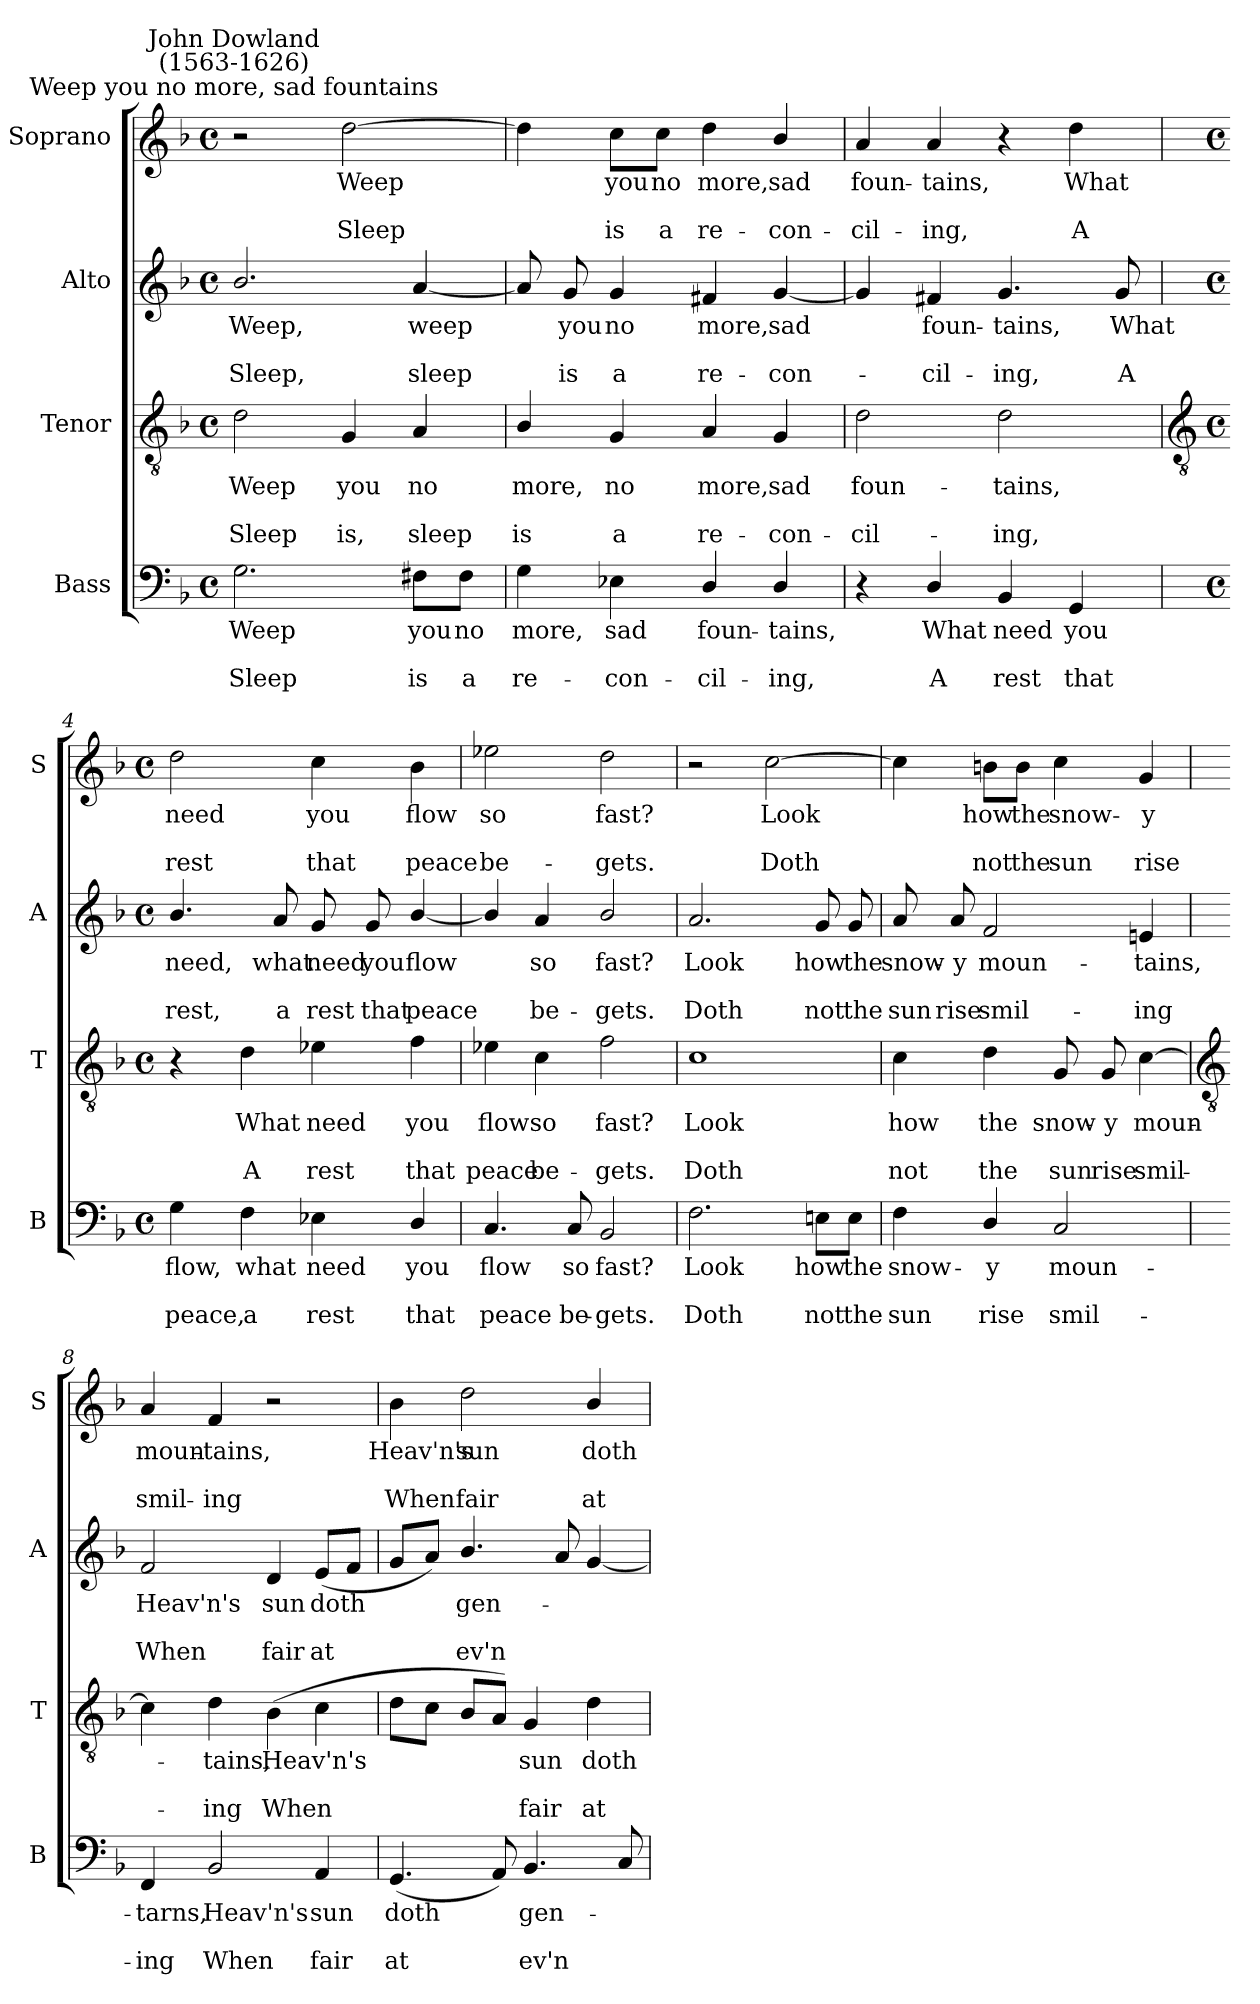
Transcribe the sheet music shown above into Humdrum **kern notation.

**kern	**text	**text	**text	**kern	**text	**text	**text	**kern	**text	**text	**text	**kern	**text	**text	**text
*part4	*part4	*part4	*part4	*part3	*part3	*part3	*part3	*part2	*part2	*part2	*part2	*part1	*part1	*part1	*part1
*staff4	*staff4	*staff4	*staff4	*staff3	*staff3	*staff3	*staff3	*staff2	*staff2	*staff2	*staff2	*staff1	*staff1	*staff1	*staff1
*I"Bass	*	*	*	*I"Tenor	*	*	*	*I"Alto	*	*	*	*I"Soprano	*	*	*
*I'B	*	*	*	*I'T	*	*	*	*I'A	*	*	*	*I'S	*	*	*
*clefF4	*	*	*	*clefGv2	*	*	*	*clefG2	*	*	*	*clefG2	*	*	*
*k[b-]	*	*	*	*k[b-]	*	*	*	*k[b-]	*	*	*	*k[b-]	*	*	*
*F:	*	*	*	*F:	*	*	*	*F:	*	*	*	*F:	*	*	*
*M4/4	*	*	*	*M4/4	*	*	*	*M4/4	*	*	*	*M4/4	*	*	*
*met(c)	*	*	*	*met(c)	*	*	*	*met(c)	*	*	*	*met(c)	*	*	*
=1	=1	=1	=1	=1	=1	=1	=1	=1	=1	=1	=1	=1	=1	=1	=1
!	!	!	!	!	!	!	!	!	!	!	!	!LO:TX:a:cj:t=Weep you no more, sad fountains	!	!	!
!	!	!	!	!	!	!	!	!	!	!	!	!LO:TX:a:cj:t=John Dowland\n(1563-1626)	!	!	!
!	!LO:LY:b	!	!LO:LY:b	!	!LO:LY:b	!	!LO:LY:b	!	!LO:LY:b	!	!LO:LY:b	!	!	!	!
2.G	Weep	.	Sleep	2d	Weep	.	Sleep	2.b-/	Weep,	.	Sleep,	2r	.	.	.
!	!	!	!	!	!LO:LY:b	!	!LO:LY:b	!	!	!	!	!	!LO:LY:b	!	!LO:LY:b
.	.	.	.	4G	you	.	is,	.	.	.	.	[2dd	Weep	.	Sleep
!	!LO:LY:b	!	!LO:LY:b	!	!LO:LY:b	!	!LO:LY:b	!	!LO:LY:b	!	!LO:LY:b	!	!	!	!
8F#X\L	you	.	is	4A	no	.	sleep	[4a	weep	.	sleep	.	.	.	.
!	!LO:LY:b	!	!LO:LY:b	!	!	!	!	!	!	!	!	!	!	!	!
8F#\J	no	.	a	.	.	.	.	.	.	.	.	.	.	.	.
=2	=2	=2	=2	=2	=2	=2	=2	=2	=2	=2	=2	=2	=2	=2	=2
!	!LO:LY:b	!	!LO:LY:b	!	!LO:LY:b	!	!LO:LY:b	!	!	!	!	!	!	!	!
4G	more,	.	re-	4B-/	more,	.	is	8a]	.	.	.	4dd]	.	.	.
!	!	!	!	!	!	!	!	!	!LO:LY:b	!	!LO:LY:b	!	!	!	!
.	.	.	.	.	.	.	.	8g	you	.	is	.	.	.	.
!	!LO:LY:b	!	!LO:LY:b	!	!LO:LY:b	!	!LO:LY:b	!	!LO:LY:b	!	!LO:LY:b	!	!LO:LY:b	!	!LO:LY:b
4E-X	-sad	.	con-	4G	no	.	a	4g	no	.	a	8cc\L	you	.	is
!	!	!	!	!	!	!	!	!	!	!	!	!	!LO:LY:b	!	!LO:LY:b
.	.	.	.	.	.	.	.	.	.	.	.	8cc\J	no	.	a
!	!LO:LY:b	!	!LO:LY:b	!	!LO:LY:b	!	!LO:LY:b	!	!LO:LY:b	!	!LO:LY:b	!	!LO:LY:b	!	!LO:LY:b
4D/	-foun-	.	-cil-	4A	more,	.	re-	4f#X	more,	.	re-	4dd	more,	.	re-
!	!LO:LY:b	!	!LO:LY:b	!	!LO:LY:b	!	!LO:LY:b	!	!LO:LY:b	!	!LO:LY:b	!	!LO:LY:b	!	!LO:LY:b
4D/	-tains,	.	ing,	4G	-sad	.	con-	[4g	-sad	.	con-	4b-/	-sad	.	con-
=3	=3	=3	=3	=3	=3	=3	=3	=3	=3	=3	=3	=3	=3	=3	=3
!	!	!	!	!	!LO:LY:b	!	!LO:LY:b	!	!	!	!	!	!LO:LY:b	!	!LO:LY:b
4r	.	.	.	2d	-foun-	.	-cil-	4g]	.	.	.	4a	-foun-	.	-cil-
!	!LO:LY:b	!	!LO:LY:b	!	!	!	!	!	!LO:LY:b	!	!LO:LY:b	!	!LO:LY:b	!	!LO:LY:b
4D/	What	.	A	.	.	.	.	4f#X	foun-	.	-cil-	4a	-tains,	.	ing,
!	!LO:LY:b	!	!LO:LY:b	!	!LO:LY:b	!	!LO:LY:b	!	!LO:LY:b	!	!LO:LY:b	!	!	!	!
4BB-	need	.	rest	2d	-tains,	.	ing,	4.g	-tains,	.	ing,	4r	.	.	.
!	!LO:LY:b	!	!LO:LY:b	!	!	!	!	!	!	!	!	!	!LO:LY:b	!	!LO:LY:b
4GG	you	.	that	.	.	.	.	.	.	.	.	4dd	What	.	A
!	!	!	!	!	!	!	!	!	!LO:LY:b	!	!LO:LY:b	!	!	!	!
.	.	.	.	.	.	.	.	8g	What	.	A	.	.	.	.
!!LO:LB:g=z
=4	=4	=4	=4	=4	=4	=4	=4	=4	=4	=4	=4	=4	=4	=4	=4
*	*	*	*	*clefGv2	*	*	*	*	*	*	*	*	*	*	*
*M4/4	*	*	*	*M4/4	*	*	*	*M4/4	*	*	*	*M4/4	*	*	*
*met(c)	*	*	*	*met(c)	*	*	*	*met(c)	*	*	*	*met(c)	*	*	*
!	!LO:LY:b	!	!LO:LY:b	!	!	!	!	!	!LO:LY:b	!	!LO:LY:b	!	!LO:LY:b	!	!LO:LY:b
4G	flow,	.	peace,	4r	.	.	.	4.b-/	need,	.	rest,	2dd	need	.	rest
!	!LO:LY:b	!	!LO:LY:b	!	!LO:LY:b	!	!LO:LY:b	!	!	!	!	!	!	!	!
4F	what	.	a	4d	What	.	A	.	.	.	.	.	.	.	.
!	!	!	!	!	!	!	!	!	!LO:LY:b	!	!LO:LY:b	!	!	!	!
.	.	.	.	.	.	.	.	8a	what	.	a	.	.	.	.
!	!LO:LY:b	!	!LO:LY:b	!	!LO:LY:b	!	!LO:LY:b	!	!LO:LY:b	!	!LO:LY:b	!	!LO:LY:b	!	!LO:LY:b
4E-X	need	.	rest	4e-X	need	.	rest	8g	need	.	rest	4cc	you	.	that
!	!	!	!	!	!	!	!	!	!LO:LY:b	!	!LO:LY:b	!	!	!	!
.	.	.	.	.	.	.	.	8g	you	.	that	.	.	.	.
!	!LO:LY:b	!	!LO:LY:b	!	!LO:LY:b	!	!LO:LY:b	!	!LO:LY:b	!	!LO:LY:b	!	!LO:LY:b	!	!LO:LY:b
4D/	you	.	that	4f	you	.	that	[4b-/	flow	.	peace	4b-	flow	.	peace
=5	=5	=5	=5	=5	=5	=5	=5	=5	=5	=5	=5	=5	=5	=5	=5
!	!LO:LY:b	!	!LO:LY:b	!	!LO:LY:b	!	!LO:LY:b	!	!	!	!	!	!LO:LY:b	!	!LO:LY:b
4.C	flow	.	peace	4e-X	flow	.	peace	4b-/]	.	.	.	2ee-X	so	.	be-
!	!	!	!	!	!LO:LY:b	!	!LO:LY:b	!	!LO:LY:b	!	!LO:LY:b	!	!	!	!
.	.	.	.	4c	so	.	be-	4a	so	.	be-	.	.	.	.
!	!LO:LY:b	!	!LO:LY:b	!	!	!	!	!	!	!	!	!	!	!	!
8C	so	.	be-	.	.	.	.	.	.	.	.	.	.	.	.
!	!LO:LY:b	!	!LO:LY:b	!	!LO:LY:b	!	!LO:LY:b	!	!LO:LY:b	!	!LO:LY:b	!	!LO:LY:b	!	!LO:LY:b
2BB-	-fast?	.	gets.	2f	-fast?	.	gets.	2b-/	-fast?	.	gets.	2dd	-fast?	.	gets.
=6	=6	=6	=6	=6	=6	=6	=6	=6	=6	=6	=6	=6	=6	=6	=6
!	!LO:LY:b	!	!LO:LY:b	!	!LO:LY:b	!	!LO:LY:b	!	!LO:LY:b	!	!LO:LY:b	!	!	!	!
2.F	Look	.	Doth	1c	Look	.	Doth	2.a	Look	.	Doth	2r	.	.	.
!	!	!	!	!	!	!	!	!	!	!	!	!	!LO:LY:b	!	!LO:LY:b
.	.	.	.	.	.	.	.	.	.	.	.	[2cc	Look	.	Doth
!	!LO:LY:b	!	!LO:LY:b	!	!	!	!	!	!LO:LY:b	!	!LO:LY:b	!	!	!	!
8En\L	how	.	not	.	.	.	.	8g	how	.	not	.	.	.	.
!	!LO:LY:b	!	!LO:LY:b	!	!	!	!	!	!LO:LY:b	!	!LO:LY:b	!	!	!	!
8E\J	the	.	the	.	.	.	.	8g	the	.	the	.	.	.	.
=7	=7	=7	=7	=7	=7	=7	=7	=7	=7	=7	=7	=7	=7	=7	=7
!	!LO:LY:b	!	!LO:LY:b	!	!LO:LY:b	!	!LO:LY:b	!	!LO:LY:b	!	!LO:LY:b	!	!	!	!
4F	snow-	.	-sun	4c	how	.	not	8a	snow-	.	-sun	4cc]	.	.	.
!	!	!	!	!	!	!	!	!	!LO:LY:b	!	!LO:LY:b	!	!	!	!
.	.	.	.	.	.	.	.	8a	y	.	rise	.	.	.	.
!	!LO:LY:b	!	!LO:LY:b	!	!LO:LY:b	!	!LO:LY:b	!	!LO:LY:b	!	!LO:LY:b	!	!LO:LY:b	!	!LO:LY:b
4D/	y	.	rise	4d	the	.	the	2f	moun-	.	-smil-	8bn\L	how	.	not
!	!	!	!	!	!	!	!	!	!	!	!	!	!LO:LY:b	!	!LO:LY:b
.	.	.	.	.	.	.	.	.	.	.	.	8b\J	the	.	the
!	!LO:LY:b	!	!LO:LY:b	!	!LO:LY:b	!	!LO:LY:b	!	!	!	!	!	!LO:LY:b	!	!LO:LY:b
2C	moun-	.	-smil-	8G	snow-	.	-sun	.	.	.	.	4cc	snow-	.	-sun
!	!	!	!	!	!LO:LY:b	!	!LO:LY:b	!	!	!	!	!	!	!	!
.	.	.	.	8G	y	.	rise	.	.	.	.	.	.	.	.
!	!	!	!	!	!LO:LY:b	!	!LO:LY:b	!	!LO:LY:b	!	!LO:LY:b	!	!LO:LY:b	!	!LO:LY:b
.	.	.	.	[4c	moun-	.	smil-	4en	-tains,	.	ing	4g	y	.	rise
!!LO:LB:g=z
=8	=8	=8	=8	=8	=8	=8	=8	=8	=8	=8	=8	=8	=8	=8	=8
*	*	*	*	*clefGv2	*	*	*	*	*	*	*	*	*	*	*
!	!LO:LY:b	!	!LO:LY:b	!	!	!	!	!	!LO:LY:b	!	!LO:LY:b	!	!LO:LY:b	!	!LO:LY:b
4FF	-tarns,	.	ing	4c]	.	.	.	2f	Heav'n's	.	When	4a	moun-	.	-smil-
!	!LO:LY:b	!	!LO:LY:b	!	!LO:LY:b	!	!LO:LY:b	!	!	!	!	!	!LO:LY:b	!	!LO:LY:b
2BB-	Heav'n's	.	When	4d	tains,	.	ing	.	.	.	.	4f	-tains,	.	ing
!	!	!	!	!	!LO:LY:b	!	!LO:LY:b	!	!LO:LY:b	!	!LO:LY:b	!	!	!	!
.	.	.	.	(<4B-	Heav'n's	.	When	4d	sun	.	fair	2r	.	.	.
!	!LO:LY:b	!	!LO:LY:b	!	!	!	!	!	!LO:LY:b	!	!LO:LY:b	!	!	!	!
4AA	sun	.	fair	4c	.	.	.	(<8eL	doth	.	at	.	.	.	.
.	.	.	.	.	.	.	.	8fJ	.	.	.	.	.	.	.
=9	=9	=9	=9	=9	=9	=9	=9	=9	=9	=9	=9	=9	=9	=9	=9
!	!LO:LY:b	!	!LO:LY:b	!	!	!	!	!	!	!	!	!	!LO:LY:b	!	!LO:LY:b
(<4.GG	doth	.	at	8dL	.	.	.	8gL	.	.	.	4b-	Heav'n's	.	When
.	.	.	.	8cJ	.	.	.	8aJ)	.	.	.	.	.	.	.
!	!	!	!	!	!	!	!	!	!LO:LY:b	!	!LO:LY:b	!	!LO:LY:b	!	!LO:LY:b
.	.	.	.	8B-L	.	.	.	4.b-/	gen-	.	ev'n	2dd	sun	.	fair
8AA)	.	.	.	8AJ)	.	.	.	.	.	.	.	.	.	.	.
!	!LO:LY:b	!	!LO:LY:b	!	!LO:LY:b	!	!LO:LY:b	!	!	!	!	!	!	!	!
4.BB-	gen-	.	ev'n	4G	sun	.	fair	.	.	.	.	.	.	.	.
.	.	.	.	.	.	.	.	8a	.	.	.	.	.	.	.
!	!	!	!	!	!LO:LY:b	!	!LO:LY:b	!	!	!	!	!	!LO:LY:b	!	!LO:LY:b
.	.	.	.	4d	doth	.	at	[4g	.	.	.	4b-/	doth	.	at
8C	.	.	.	.	.	.	.	.	.	.	.	.	.	.	.
=	=	=	=	=	=	=	=	=	=	=	=	=	=	=	=
*-	*-	*-	*-	*-	*-	*-	*-	*-	*-	*-	*-	*-	*-	*-	*-
